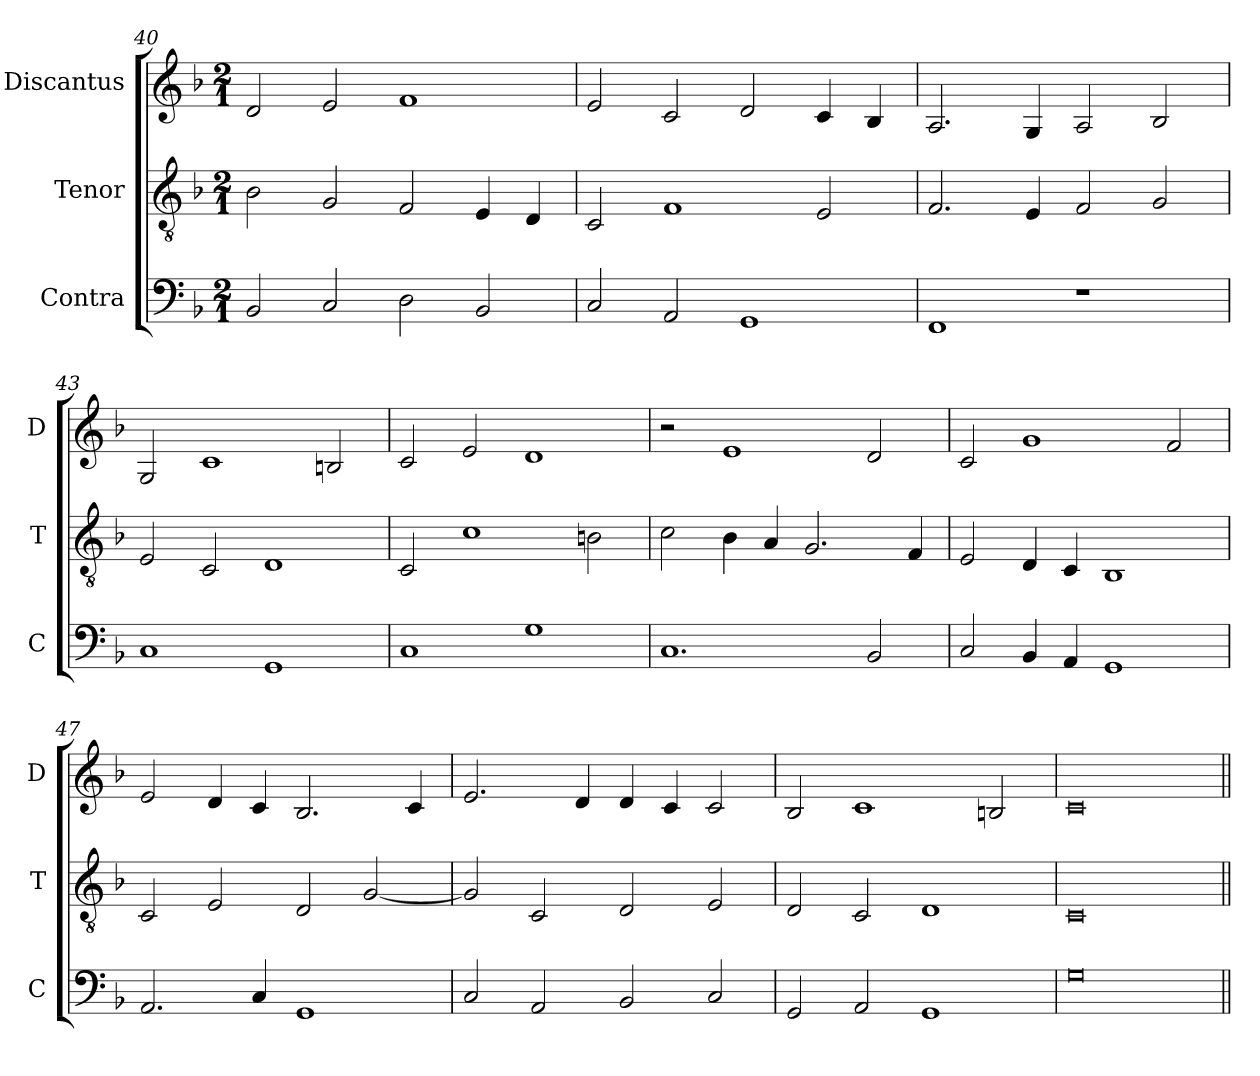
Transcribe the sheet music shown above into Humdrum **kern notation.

**kern	**kern	**kern
*part3	*part2	*part1
*staff3	*staff2	*staff1
*I"Contra	*I"Tenor	*I"Discantus
*I'C	*I'T	*I'D
*clefF4	*clefGv2	*clefG2
*k[b-]	*k[b-]	*k[b-]
*M2/1	*M2/1	*M2/1
=40	=40	=40
2BB-	2B-	2d
2C	2G	2e
2D	2F	1f
2BB-	4E	.
.	4D	.
=41	=41	=41
2C	2C	2e
2AA	1F	2c
1GG	.	2d
.	2E	4c
.	.	4B-
=42	=42	=42
1FF	2.F	2.A
.	4E	4G
1r	2F	2A
.	2G	2B-
=43	=43	=43
1C	2E	2G
.	2C	1c
1GG	1D	.
.	.	2Bn
=44	=44	=44
1C	2C	2c
.	1c	2e
1G	.	1d
.	2Bn	.
=45	=45	=45
1.C	2c	2r
.	4B-	1e
.	4A	.
.	2.G	.
2BB-	.	2d
.	4F	.
=46	=46	=46
2C	2E	2c
4BB-	4D	1g
4AA	4C	.
1GG	1BB-	.
.	.	2f
=47	=47	=47
2.AA	2C	2e
.	2E	4d
4C	.	4c
1GG	2D	2.B-
.	[2G	.
.	.	4c
=48	=48	=48
2C	2G]	2.e
2AA	2C	.
.	.	4d
2BB-	2D	4d
.	.	4c
2C	2E	2c
=49	=49	=49
2GG	2D	2B-
2AA	2C	1c
1GG	1D	.
.	.	2Bn
=50	=50	=50
0G	0C	0c
=||	=||	=||
*-	*-	*-
